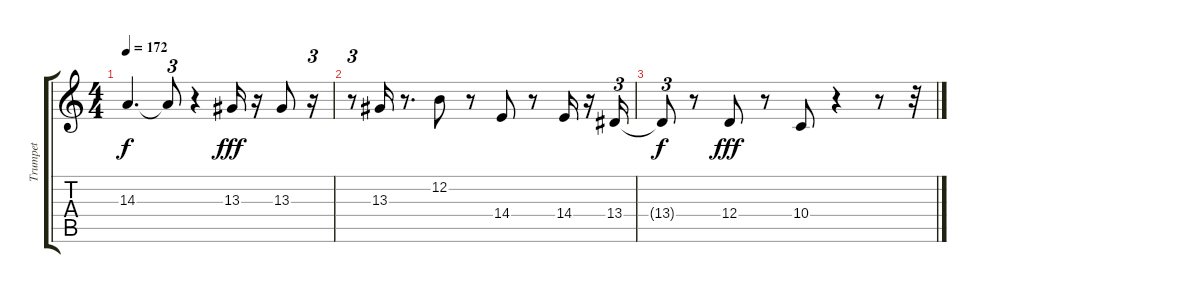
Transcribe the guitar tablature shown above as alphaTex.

\track ("Trumpet" "Trumpet") {instrument trumpet}
\staff {score tabs}
\tuning (E4 B3 G3 D3 A2 E2) {hide}
\ts (4 4)
\tempo 172
\clef g2
\ks c
14.3{t}.4{d dy f} 14.3{t}.8{tu (3 2)} r.4 13.3.16{dy fff} r.16 13.3.8 r.16{tu (3 2)} |
r.8{tu (3 2)} 13.3.16 r.8{d} 12.2.8 r.8 14.4.8 r.8 14.4.16 r.16 13.4.16{tu (3 2)} |
13.4{t}.8{tu (3 2) dy f} r.8 12.4.8{dy fff} r.8 10.4.8 r.4 r.8 r.32
